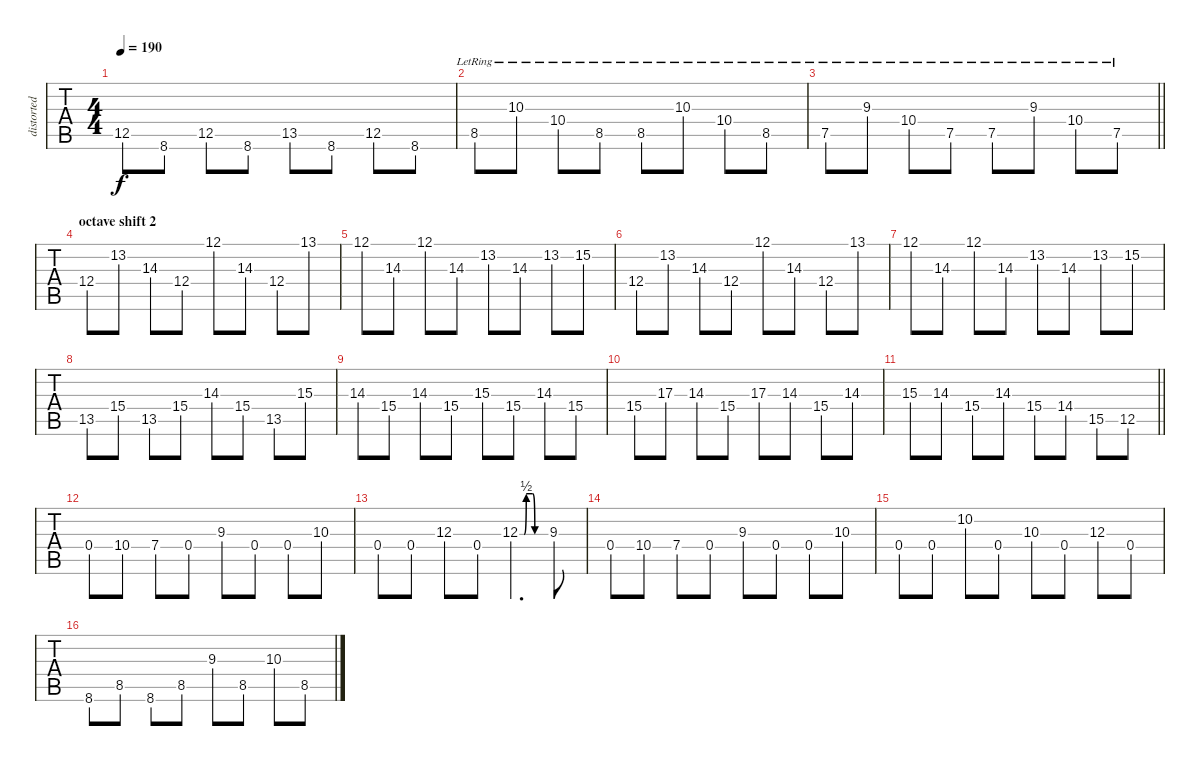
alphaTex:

\track ("distorted" "distorted") {instrument distortionguitar}
\staff {tabs}
\tuning (E4 B3 G3 D3 A2 D2) {hide}
\ts (4 4)
\tempo 190
\clef g2
\ks c
12.5.8{dy f} 8.6.8 12.5.8 8.6.8 13.5.8 8.6.8 12.5.8 8.6.8 |
8.5{lr}.8 10.3{lr}.8 10.4{lr}.8 8.5{lr}.8 8.5{lr}.8 10.3{lr}.8 10.4{lr}.8 8.5{lr}.8 |
\barLineRight lightlight
7.5{lr}.8 9.3{lr}.8 10.4{lr}.8 7.5{lr}.8 7.5{lr}.8 9.3{lr}.8 10.4{lr}.8 7.5{lr}.8 |
\section ("" "octave shift 2")
12.4.8 13.2.8 14.3.8 12.4.8 12.1.8 14.3.8 12.4.8 13.1.8 |
12.1.8 14.3.8 12.1.8 14.3.8 13.2.8 14.3.8 13.2.8 15.2.8 |
12.4.8 13.2.8 14.3.8 12.4.8 12.1.8 14.3.8 12.4.8 13.1.8 |
12.1.8 14.3.8 12.1.8 14.3.8 13.2.8 14.3.8 13.2.8 15.2.8 |
13.5.8 15.4.8 13.5.8 15.4.8 14.3.8 15.4.8 13.5.8 15.3.8 |
14.3.8 15.4.8 14.3.8 15.4.8 15.3.8 15.4.8 14.3.8 15.4.8 |
15.4.8 17.3.8 14.3.8 15.4.8 17.3.8 14.3.8 15.4.8 14.3.8 |
\barLineRight lightlight
15.3.8 14.3.8 15.4.8 14.3.8 15.4.8 14.4.8 15.5.8 12.5.8 |
0.4.8 10.4.8 7.4.8 0.4.8 9.3.8 0.4.8 0.4.8 10.3.8 |
0.4.8 0.4.8 12.3.8 0.4.8 12.3{be (custom 0 0 10 0 15 2 30 2 35 0 60 0)}.4{d} 9.3.8 |
0.4.8 10.4.8 7.4.8 0.4.8 9.3.8 0.4.8 0.4.8 10.3.8 |
0.4.8 0.4.8 10.2.8 0.4.8 10.3.8 0.4.8 12.3.8 0.4.8 |
8.6.8 8.5.8 8.6.8 8.5.8 9.3.8 8.5.8 10.3.8 8.5.8
